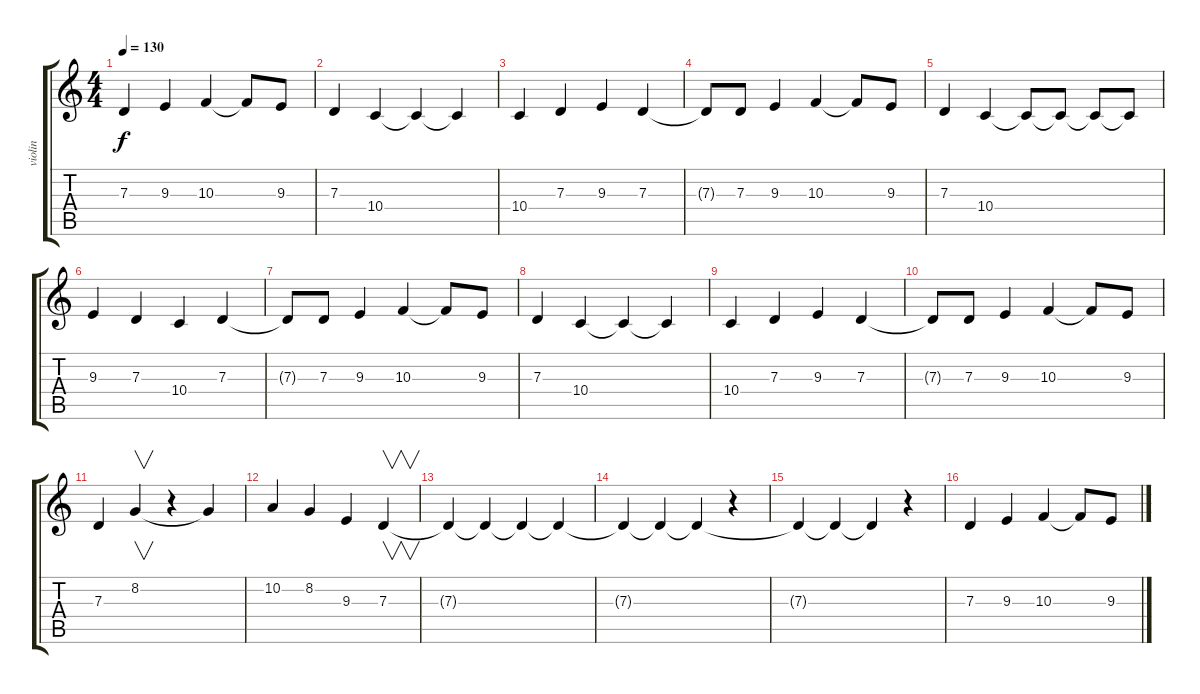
\track ("violin" "violin") {instrument violin}
\staff {score tabs}
\tuning (E4 B3 G3 D3 A2 E2) {hide}
\ts (4 4)
\tempo 130
\clef g2
\ks c
7.3.4{dy f instrument violin} 9.3.4 10.3.4 10.3{t}.8 9.3.8 |
7.3.4 10.4.4 10.4{t}.4 10.4{t}.4 |
10.4.4 7.3.4 9.3.4 7.3.4 |
7.3{t}.8 7.3.8 9.3.4 10.3.4 10.3{t}.8 9.3.8 |
7.3.4 10.4.4 10.4{t}.8 10.4{t}.8 10.4{t}.8 10.4{t}.8 |
9.3.4 7.3.4 10.4.4 7.3.4 |
7.3{t}.8 7.3.8 9.3.4 10.3.4 10.3{t}.8 9.3.8 |
7.3.4 10.4.4 10.4{t}.4 10.4{t}.4 |
10.4.4 7.3.4 9.3.4 7.3.4 |
7.3{t}.8 7.3.8 9.3.4 10.3.4 10.3{t}.8 9.3.8 |
7.3.4 8.2.4{v} r.4 8.2{t}.4 |
10.2.4 8.2.4 9.3.4 7.3.4{v} |
7.3{t}.4 7.3{t}.4 7.3{t}.4 7.3{t}.4 |
7.3{t}.4 7.3{t}.4 7.3{t}.4 r.4 |
7.3{t}.4 7.3{t}.4 7.3{t}.4 r.4 |
7.3.4 9.3.4 10.3.4 10.3{t}.8 9.3.8
